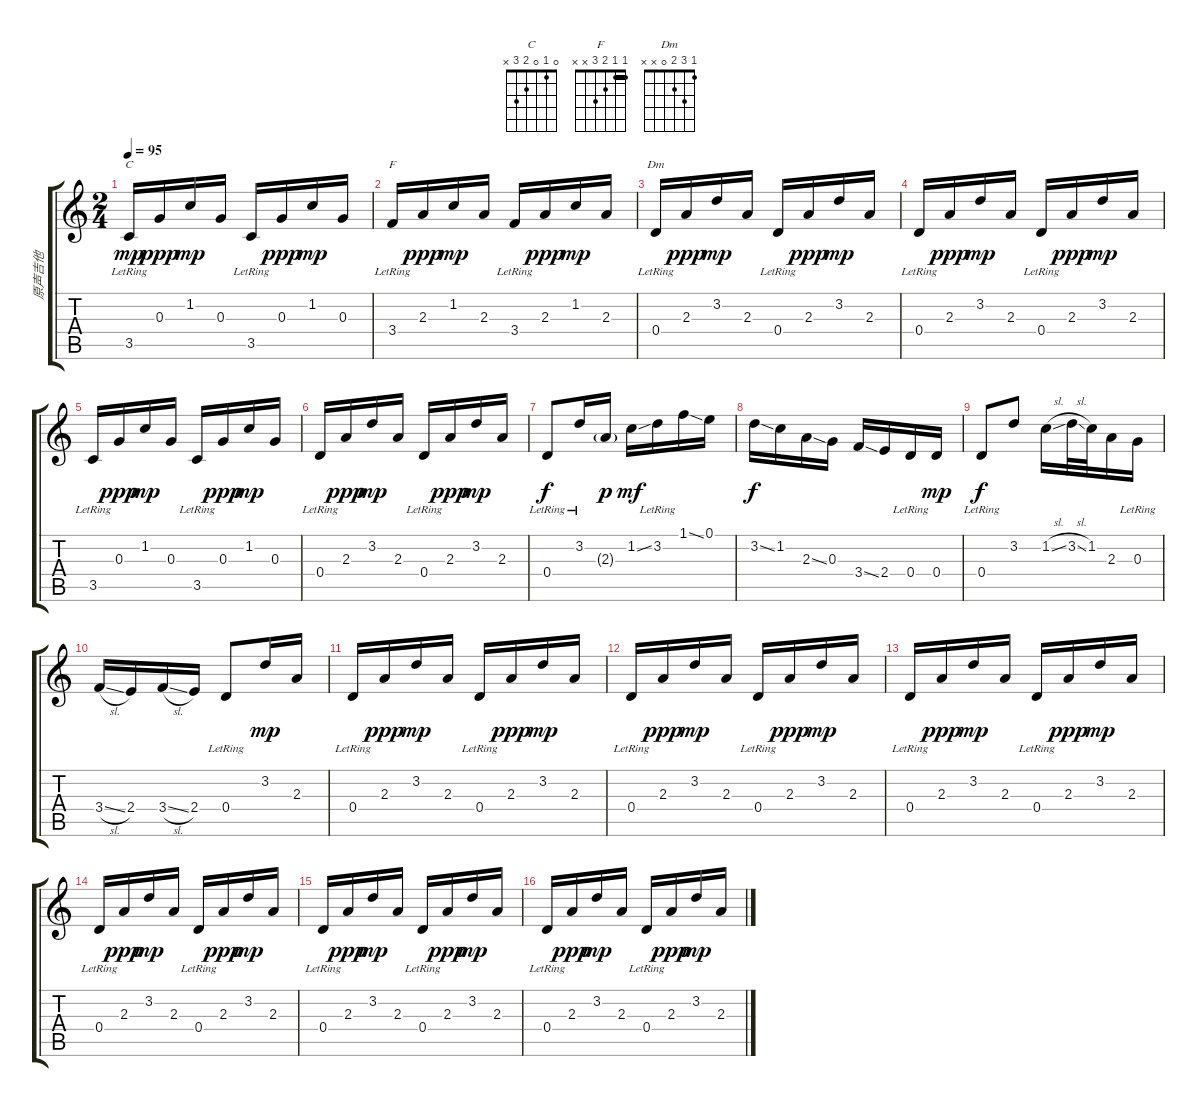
\track ("原声吉他" "原声吉他") {instrument acousticguitarsteel}
\staff {score tabs}
\tuning (E4 B3 G3 D3 A2 E2) {hide}
\chord ("C" 0 1 0 2 3 x)
\chord ("F" 1 1 2 3 x x) {barre 1}
\chord ("Dm" 1 3 2 0 x x)
\ts (2 4)
\tempo 95
\clef g2
\ks c
3.5{lr}.16{ch "C" dy mp} 0.3.16{dy ppp} 1.2.16{dy mp} 0.3.16 3.5{lr}.16 0.3.16{dy ppp} 1.2.16{dy mp} 0.3.16 |
3.4{lr}.16{ch "F"} 2.3.16{dy ppp} 1.2.16{dy mp} 2.3.16 3.4{lr}.16 2.3.16{dy ppp} 1.2.16{dy mp} 2.3.16 |
0.4{lr}.16{ch "Dm"} 2.3.16{dy ppp} 3.2.16{dy mp} 2.3.16 0.4{lr}.16 2.3.16{dy ppp} 3.2.16{dy mp} 2.3.16 |
0.4{lr}.16 2.3.16{dy ppp} 3.2.16{dy mp} 2.3.16 0.4{lr}.16 2.3.16{dy ppp} 3.2.16{dy mp} 2.3.16 |
3.5{lr}.16 0.3.16{dy ppp} 1.2.16{dy mp} 0.3.16 3.5{lr}.16 0.3.16{dy ppp} 1.2.16{dy mp} 0.3.16 |
0.4{lr}.16{volume 13} 2.3.16{dy ppp} 3.2.16{dy mp} 2.3.16 0.4{lr}.16 2.3.16{dy ppp} 3.2.16{dy mp} 2.3.16 |
0.4{lr}.8{dy f} 3.2{lr}.16 2.3{g}.16{dy p} 1.2{ss}.16{dy mf} 3.2{lr}.16 1.1{ss}.16 0.1.16 |
3.2{ss}.16{dy f} 1.2.16 2.3{ss}.16 0.3.16 3.4{ss}.16 2.4.16 0.4{lr}.16 0.4.16{dy mp} |
0.4{lr}.8{dy f} 3.2.8 1.2{sl}.16 3.2{sl}.32 1.2.32 2.3.16 0.3{lr}.16 |
3.4{sl}.16{volume 6} 2.4.16 3.4{sl}.16 2.4.16 0.4{lr}.8 3.2.16{dy mp} 2.3.16 |
0.4{lr}.16 2.3.16{dy ppp} 3.2.16{dy mp} 2.3.16 0.4{lr}.16 2.3.16{dy ppp} 3.2.16{dy mp} 2.3.16 |
0.4{lr}.16 2.3.16{dy ppp} 3.2.16{dy mp} 2.3.16 0.4{lr}.16 2.3.16{dy ppp} 3.2.16{dy mp} 2.3.16 |
0.4{lr}.16 2.3.16{dy ppp} 3.2.16{dy mp} 2.3.16 0.4{lr}.16 2.3.16{dy ppp} 3.2.16{dy mp} 2.3.16 |
0.4{lr}.16 2.3.16{dy ppp} 3.2.16{dy mp} 2.3.16 0.4{lr}.16 2.3.16{dy ppp} 3.2.16{dy mp} 2.3.16 |
0.4{lr}.16 2.3.16{dy ppp} 3.2.16{dy mp} 2.3.16 0.4{lr}.16 2.3.16{dy ppp} 3.2.16{dy mp} 2.3.16 |
0.4{lr}.16 2.3.16{dy ppp} 3.2.16{dy mp} 2.3.16 0.4{lr}.16 2.3.16{dy ppp} 3.2.16{dy mp} 2.3.16
